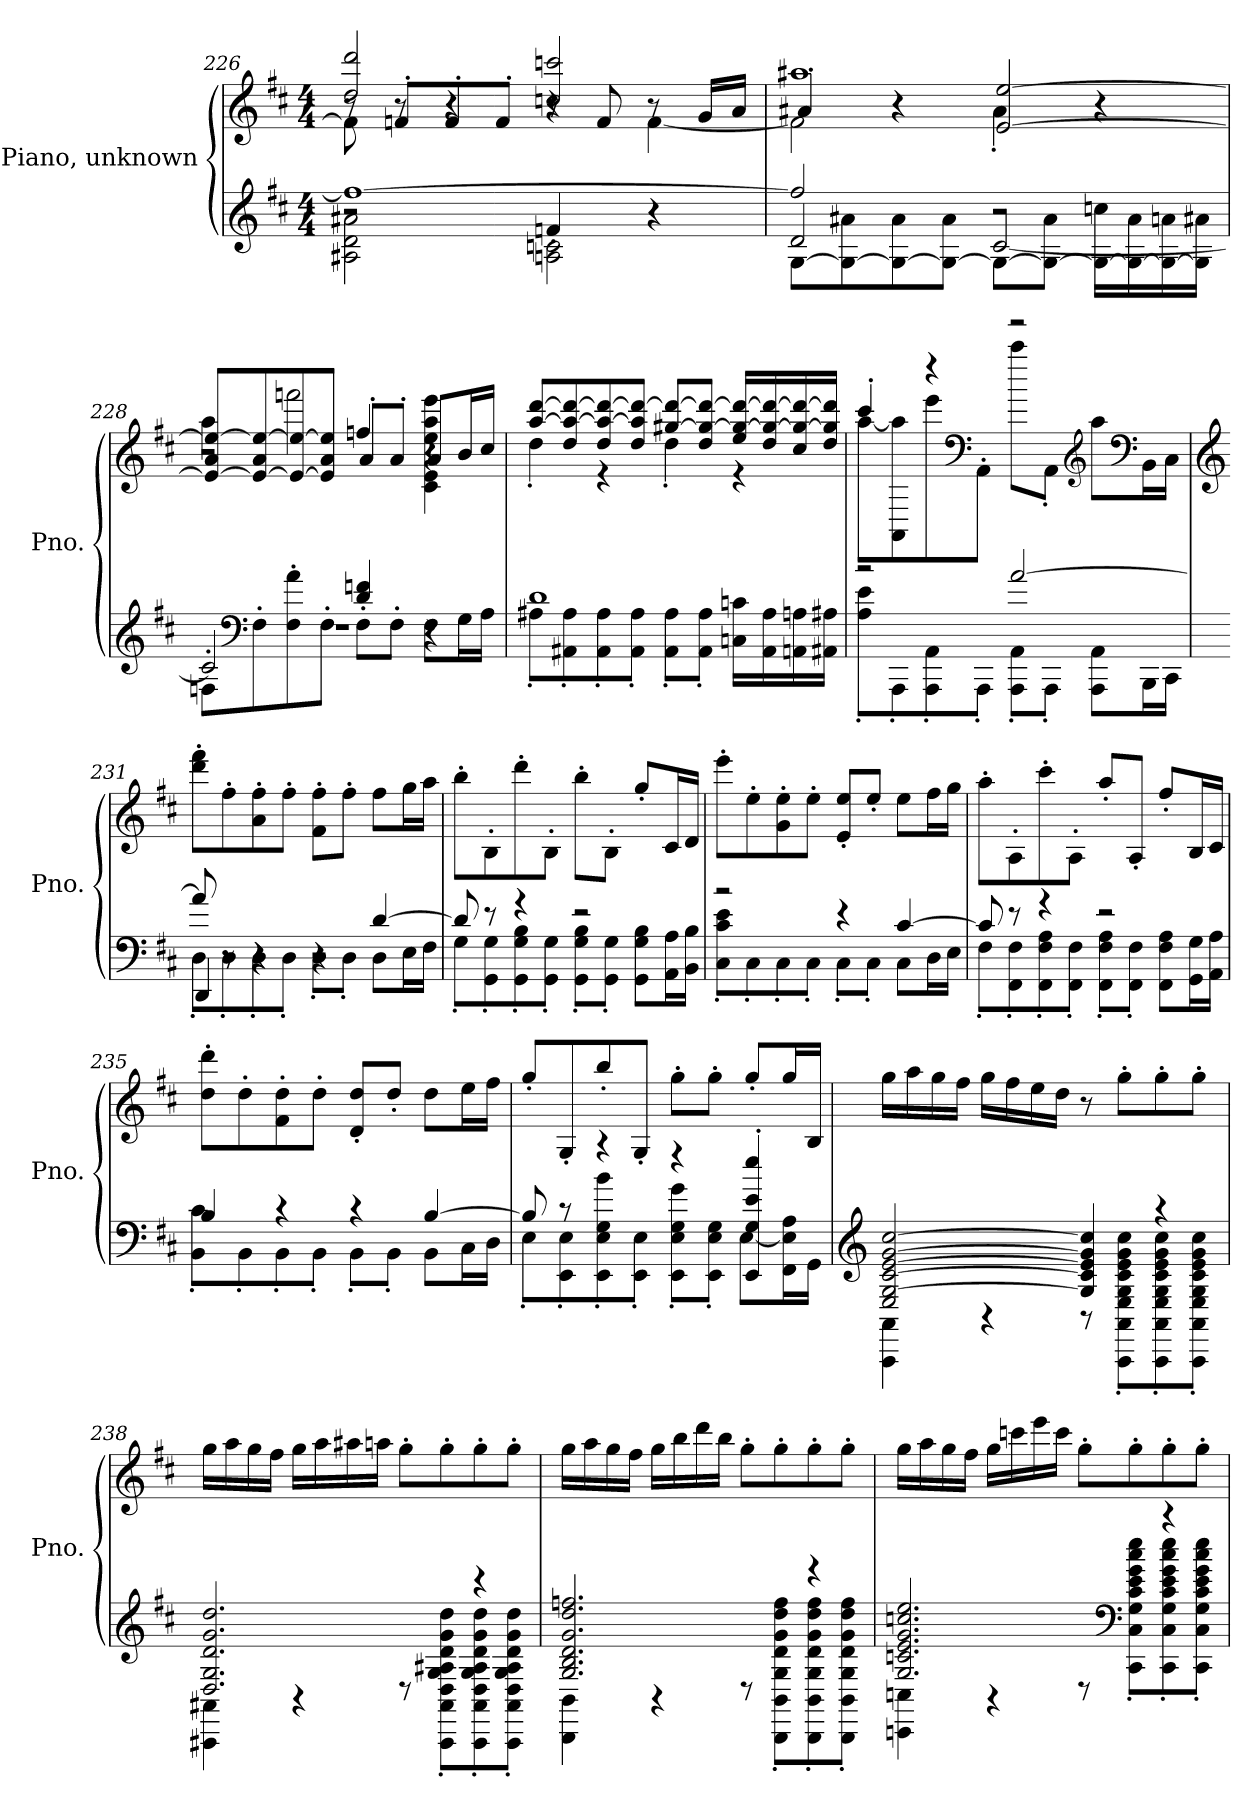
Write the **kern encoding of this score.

**kern	**kern
*part1	*part1
*staff2	*staff1
*I"Piano, unknown	*
*I'Pno.	*
!!LO:LB:g=z
*clefG2	*clefG2
*k[f#c#]	*k[f#c#]
*M4/4	*M4/4
=226	=226
*^	*^
*	*^	*	*^
1ff_	2r	2A#X\ 2d\ 2a#X\	2dd/ 2ddd/	8f\]	8r
.	.	.	.	8r	8fn'/L
.	.	.	.	4r	8f'/
.	.	.	.	.	8f'/J
.	4fn'/	2An\ 2cn\	2ccn/ 2cccn/	4r	8r
.	.	.	.	.	8f/
.	4r	.	.	[4f\	8r
.	.	.	.	.	16g/LL
.	.	.	.	.	16a/JJ
=227	=227	=227	=227	=227	=227
2ff/]	2d/	[8G\L	1aa#X	2f\]	4a#X'/
.	.	8G\_ 8a#X\	.	.	.
.	.	8G\_ 8a#\	.	.	4r
.	.	8G\_ 8a#\J	.	.	.
2r	[2c#/	8G\L_	.	4a#'\	[2e/ [2ee/
.	.	8G\_ 8a#\J	.	.	.
.	.	16G\_ 16ccn\LL	.	4r	.
.	.	16G\_ 16a#\	.	.	.
.	.	16G\_ 16an\	.	.	.
.	.	16G\] 16a#X\JJ	.	.	.
=228	=228	=228	=228	=228	=228
1r	2c#/]	8Fn'\L	2r	4aa\	8e/_ 8a/ 8ee/_L
*clefF4	*	*	*	*	*
.	.	8F'\	.	.	8e/_ 8a/ 8ee/_
.	.	8F\' 8a\'	.	2fffn\	8e/_ 8ee/_
.	.	8F'\J	.	.	8e/] 8a/ 8ee/]J
.	4d/ 4fn/	8F'\L	4ffn/	.	8a'/L
.	.	8F'\J	.	.	8a'/J
.	4r	8F\L	4r	4c#\ 4e\ 4ee\ 4aa\ 4eee\	8a/L
.	.	16G\L	.	.	16b/L
.	.	16A\JJ	.	.	16cc#/JJ
*	*v	*v	*	*	*
*	*	*	*v	*v
!!LO:LB:g=z
=229	=229	=229	=229
1d	8A#X'\L	[8aa/ [8ddd/L	4dd'\
.	8AA#X\' 8A#\'	8dd/ 8aa/_ 8ddd/_	.
.	8AA#\' 8A#\'	8dd/ 8aa/_ 8ddd/_	4r
.	8AA#\' 8A#\'J	8dd/ 8aa/] 8ddd/_J	.
.	8AA#\' 8A#\'L	[8gg#X/ 8ddd/_L	4dd'\
.	8AA#\' 8A#\'J	8dd/ 8gg#/_ 8ddd/_J	.
.	16Cn\ 16cn\LL	16ee/ 16gg#/_ 16ddd/_LL	4r
.	16AA#\ 16A#\	16dd/ 16gg#/_ 16ddd/_	.
.	16AAn\ 16An\	16cc#/ 16gg#/_ 16ddd/_	.
.	16AA#X\ 16A#X\JJ	16dd/ 16gg#/] 16ddd/]JJ	.
=230	=230	=230	=230
2r	8A\' 8e\'L	4ccc#'/	[8aa\L
.	8AAA'\	.	8AA\ 8aa\]
.	8AAA\' 8AA\'	4r	8eee\
*	*	*clefF4	*
.	8AAA'\J	.	8AA'\J
[2a/	8AAA\' 8AA\'L	2r	8ccc#\L
.	8AAA'\J	.	8AA'\J
*	*	*clefG2	*
.	8AAA\ 8AA\L	.	8aa\L
*	*	*clefF4	*
.	16BBB\L	.	16BB\L
.	16CC#\JJ	.	16C#\JJ
*v	*v	*	*
*	*v	*v
!!LO:LB:g=z
=231	=231
*	*clefG2
*^	*
*	*^	*
8a/]	8D'\L	4DD/	8ddd\' 8fff#\'L
8r	8D'\	.	8ff#'\
4r	8D'\	4r	8a\' 8ff#\'
.	8D'\J	.	8ff#'\J
4r	8D'\L	2r	8f#\' 8ff#\'L
.	8D'\J	.	8ff#'\J
[4d/	8D\L	.	8ff#\L
.	16E\L	.	16gg\L
.	16F#\JJ	.	16aa\JJ
*	*v	*v	*
=232	=232	=232
8d/]	8G'\L	8bb'\L
8r	8GG\' 8G\'	8B'\
4r	8GG\' 8G\' 8B\'	8ddd'\
.	8GG\' 8G\'J	8B'\J
2r	8GG\' 8G\' 8B\'L	8bb'\L
.	8GG\' 8G\'J	8B'\J
.	8GG\ 8G\ 8B\L	8gg'/L
.	16AA\ 16A\L	16c#/L
.	16BB\ 16B\JJ	16d/JJ
=233	=233	=233
2r	8C#\' 8c#\' 8e\'L	8eee'\L
.	8C#'\	8ee'\
.	8C#'\	8g\' 8ee\'
.	8C#'\J	8ee'\J
4r	8C#'\L	8e/' 8ee/'L
.	8C#'\J	8ee'/J
[4c#/	8C#\L	8ee\L
.	16D\L	16ff#\L
.	16E\JJ	16gg\JJ
=234	=234	=234
8c#/]	8F#'\L	8aa'\L
8r	8FF#\' 8F#\'	8A'\
4r	8FF#\' 8F#\' 8A\'	8ccc#'\
.	8FF#\' 8F#\'J	8A'\J
2r	8FF#\' 8F#\' 8A\'L	8aa'/L
.	8FF#\' 8F#\'J	8A'/J
.	8FF#\ 8F#\ 8A\L	8ff#'/L
.	16GG\ 16G\L	16B/L
.	16AA\ 16A\JJ	16c#/JJ
!!LO:PB:g=z
=235	=235	=235
4B/	8BB\' 8c#\'L	8dd\' 8ddd\'L
.	8BB'\	8dd'\
4r	8BB'\	8f#\' 8dd\'
.	8BB'\J	8dd'\J
4r	8BB'\L	8d/' 8dd/'L
.	8BB'\J	8dd'/J
[4B/	8BB\L	8dd\L
.	16C#\L	16ee\L
.	16D\JJ	16ff#\JJ
=236	=236	=236
8B/]	8E'\L	8gg'/L
8r	8EE\' 8E\'	8G'/
4r	8EE\' 8E\' 8G\' 8b\'	8bb'/
.	8EE\' 8E\'J	8G'/J
4r	8EE\' 8E\' 8G\' 8g\'L	8gg'\L
.	8EE\' 8E\' 8G\'J	8gg'\J
4EE/' 4G/' 4e/' 4ee/'	[8E\L	8gg'/L
.	16FF#\ 16E\] 16A\L	16gg/L
.	16GG\JJ	16B/JJ
=237	=237	=237
*clefG2	*	*
2E/ [2G/ [2c#/ [2e/ [2g/ [2cc#/	4AAA\ 4AA\	16gg\LL
.	.	16aa\
.	.	16gg\
.	.	16ff#\JJ
.	4r	16gg\LL
.	.	16ff#\
.	.	16ee\
.	.	16dd\JJ
4G/] 4c#/] 4e/] 4g/] 4cc#/]	8r	8r
.	8AAA\' 8AA\' 8E\' 8G\' 8c#\' 8e\' 8g\' 8cc#\'L	8gg'\L
4r	8AAA\' 8AA\' 8E\' 8G\' 8c#\' 8e\' 8g\' 8cc#\'	8gg'\
.	8AAA\' 8AA\' 8E\' 8G\' 8c#\' 8e\' 8g\' 8cc#\'J	8gg'\J
!!LO:LB:g=z
=238	=238	=238
2.D/ 2.G/ 2.d/ 2.g/ 2.dd/	4AAA#X\ 4AA#X\	16gg\LL
.	.	16aa\
.	.	16gg\
.	.	16ff#\JJ
.	4r	16gg\LL
.	.	16aa\
.	.	16aa#X\
.	.	16aan\JJ
.	8r	8gg'\L
.	8AAA#\' 8AA#\' 8D\' 8G\' 8A#X\' 8d\' 8g\' 8dd\'L	8gg'\
4r	8AAA#\' 8AA#\' 8D\' 8G\' 8A#\' 8d\' 8g\' 8dd\'	8gg'\
.	8AAA#\' 8AA#\' 8D\' 8G\' 8A#\' 8d\' 8g\' 8dd\'J	8gg'\J
=239	=239	=239
2.G/ 2.B/ 2.d/ 2.g/ 2.dd/ 2.ffn/	4BBB\ 4BB\	16gg\LL
.	.	16aa\
.	.	16gg\
.	.	16ff#\JJ
.	4r	16gg\LL
.	.	16bb\
.	.	16ddd\
.	.	16bb\JJ
.	8r	8gg'\L
.	8BBB\' 8BB\' 8G\' 8d\' 8g\' 8dd\' 8ff\'L	8gg'\
4r	8BBB\' 8BB\' 8G\' 8d\' 8g\' 8dd\' 8ff\'	8gg'\
.	8BBB\' 8BB\' 8G\' 8d\' 8g\' 8dd\' 8ff\'J	8gg'\J
!!LO:LB:g=z
=240	=240	=240
2.G/ 2.cn/ 2.e/ 2.g/ 2.ccn/ 2.ee/	4CCn\ 4Cn\	16gg\LL
.	.	16aa\
.	.	16gg\
.	.	16ff#\JJ
.	4r	16gg\LL
.	.	16cccn\
.	.	16eee\
.	.	16ccc\JJ
.	8r	8gg'\L
*clefF4	*	*
.	8CC\' 8C\' 8G\' 8c\' 8e\' 8g\' 8cc\' 8ee\'L	8gg'\
4r	8CC\' 8C\' 8G\' 8c\' 8e\' 8g\' 8cc\' 8ee\'	8gg'\
.	8CC\' 8C\' 8G\' 8c\' 8e\' 8g\' 8cc\' 8ee\'J	8gg'\J
*v	*v	*
=	=
*-	*-
